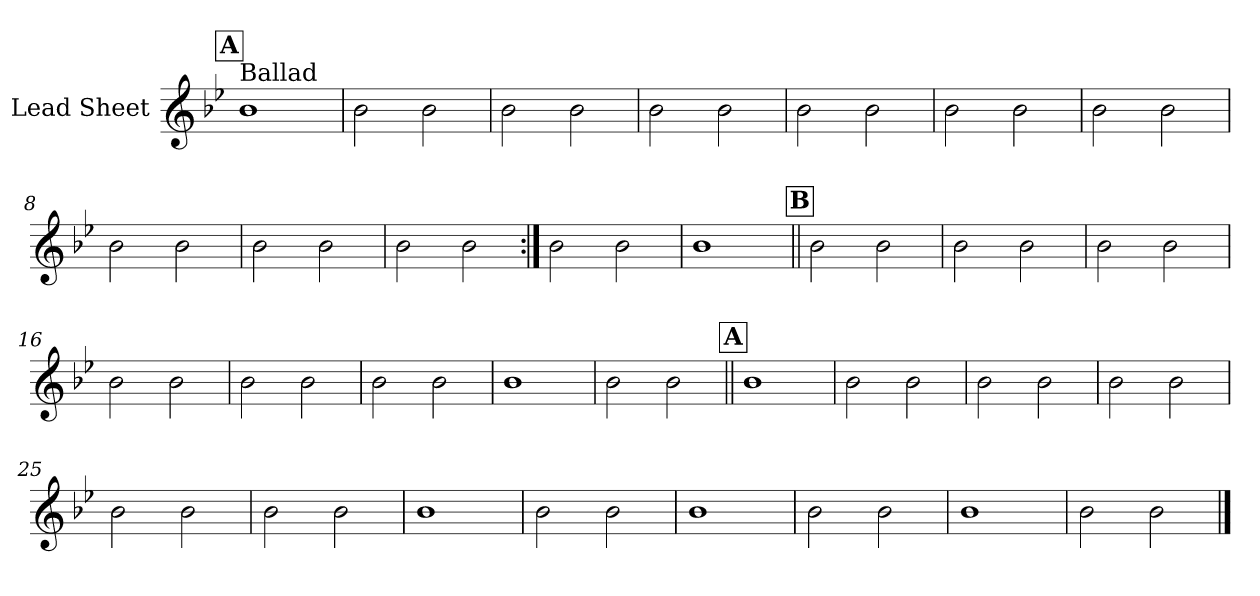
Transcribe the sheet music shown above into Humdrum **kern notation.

**kern
*part1
*staff1
*I"Lead Sheet
*clefG2
*k[b-e-]
*B-:
!!LO:REH:place=s1:a:fs=14:t=A
=1
!LO:TX:a:t=Ballad
1b-
=2
2b-\
2b-\
=3
2b-\
2b-\
=4
2b-\
2b-\
!!LO:LB:g=z
=5
2b-\
2b-\
=6
2b-\
2b-\
=7
2b-\
2b-\
=8
2b-\
2b-\
!!LO:LB:g=z
=9
2b-\
2b-\
=10
2b-\
2b-\
=11:|!
2b-\
2b-\
=12
1b-
!!LO:LB:g=z
!!LO:REH:place=s1:a:fs=14:t=B
=13||
2b-\
2b-\
=14
2b-\
2b-\
=15
2b-\
2b-\
=16
2b-\
2b-\
!!LO:LB:g=z
=17
2b-\
2b-\
=18
2b-\
2b-\
=19
1b-
=20
2b-\
2b-\
!!LO:LB:g=z
!!LO:REH:place=s1:a:fs=14:t=A
=21||
1b-
=22
2b-\
2b-\
=23
2b-\
2b-\
=24
2b-\
2b-\
!!LO:LB:g=z
=25
2b-\
2b-\
=26
2b-\
2b-\
=27
1b-
=28
2b-\
2b-\
!!LO:LB:g=z
=29
1b-
=30
2b-\
2b-\
=31
1b-
=32
2b-\
2b-\
==
*-
